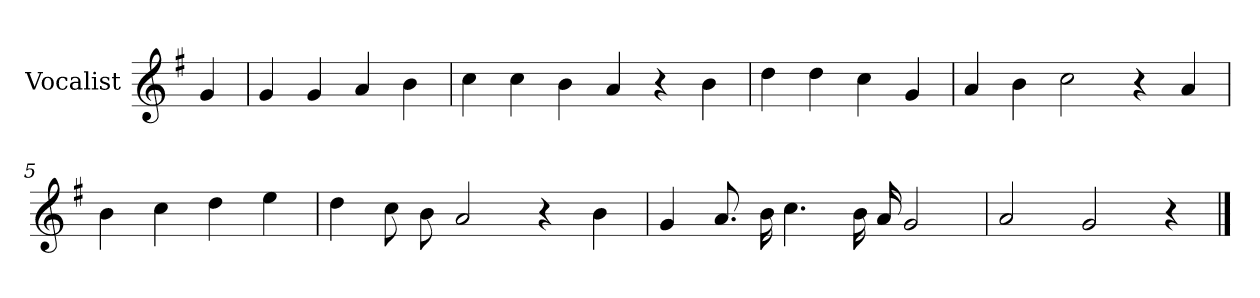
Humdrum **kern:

**kern
*part1
*staff1
*I"Vocalist
*k[f#]
*G:
=
4g
=1
4g
4g
4a
4b
=2
4cc
4cc
4b
4a
4r
4b
=3
4dd
4dd
4cc
4g
=4
4a
4b
2cc
4r
4a
=5
4b
4cc
4dd
4ee
=6
4dd
8cc
8b
2a
4r
4b
=7
4g
8.a
16b
4.cc
16b
16a
2g
=8
2a
2g
4r
==
*-
